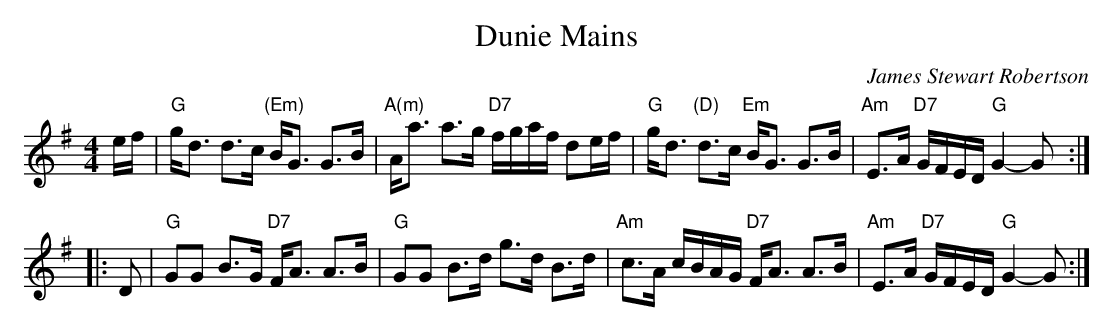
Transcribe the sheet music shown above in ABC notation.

X:1
T: Dunie Mains
C: James Stewart Robertson
M: 4/4
L: 1/16
K: G
ef \
| "G"gd3 d3c "(Em)"BG3 G3B | "A(m)"Aa3 a3g "D7"fgaf d2ef \
| "G"gd3 "(D)"d3c "Em"BG3 G3B | "Am"E3A "D7"GFED "G"G4-G2 :|
|: D2 \
| "G"G2G2 B3G "D7"FA3 A3B | "G"G2G2 B3d g3d B3d \
| "Am"c3A cBAG "D7"FA3 A3B | "Am"E3A "D7"GFED "G"G4-G2 :|
